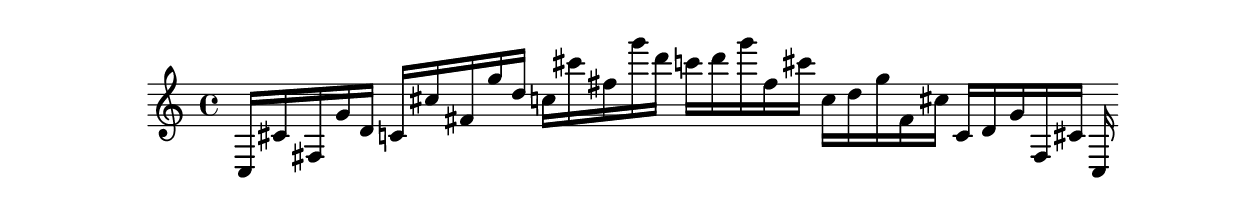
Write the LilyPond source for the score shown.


\new PianoStaff <<
\cadenzaOn
\new Staff = "right" {
\clef treble
    c16 [ cis' fis g' d' ]
    c' [ cis'' fis' g'' d'' ]
    c'' [ cis''' fis'' g''' d''' ]
    c''' [ d''' g''' fis'' cis''' ]
    c'' [ d'' g'' fis' cis'' ]
    c' [ d' g' fis cis' ]
    c
}
>>
